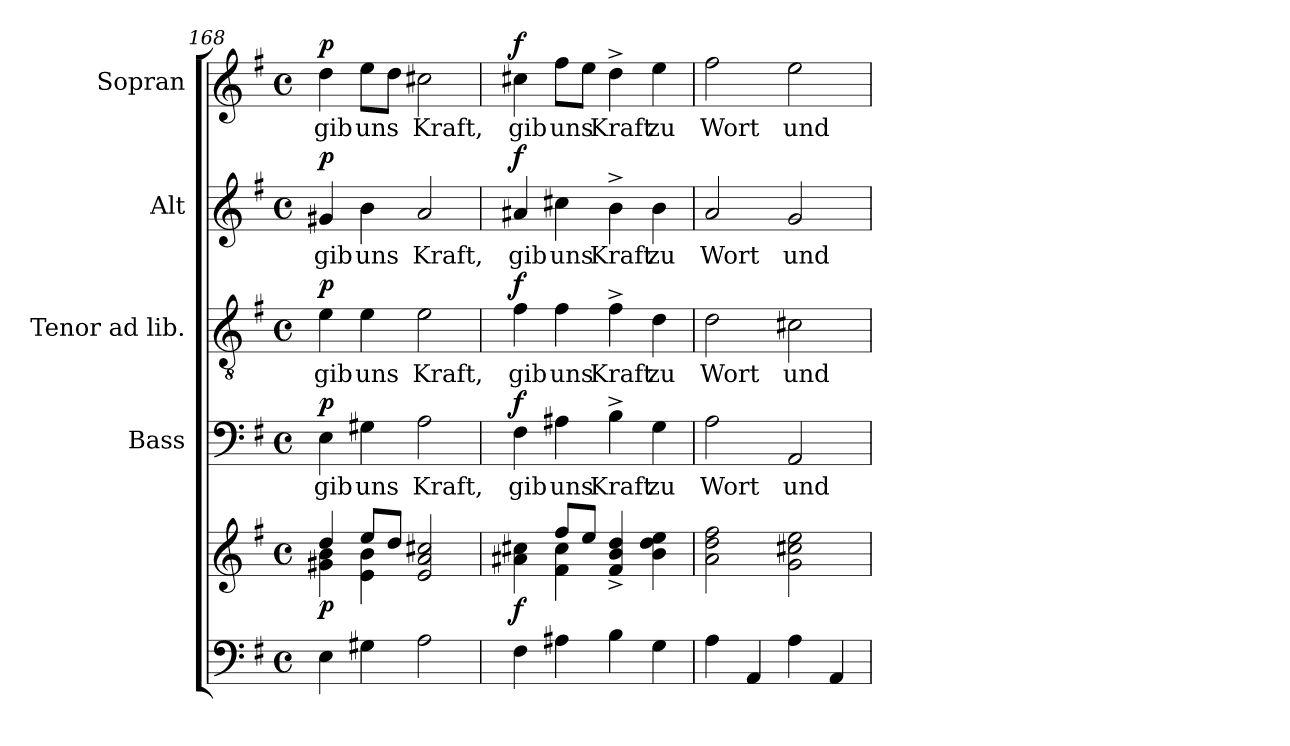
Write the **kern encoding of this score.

**kern	**kern	**dynam	**kern	**text	**dynam	**kern	**text	**dynam	**kern	**text	**dynam	**kern	**text	**dynam
*part5	*part5	*part5	*part4	*part4	*part4	*part3	*part3	*part3	*part2	*part2	*part2	*part1	*part1	*part1
*staff6	*staff5	*staff5/6	*staff4	*staff4	*staff4	*staff3	*staff3	*staff3	*staff2	*staff2	*staff2	*staff1	*staff1	*staff1
*	*	*	*I"Bass	*	*	*I"Tenor ad lib.	*	*	*I"Alt	*	*	*I"Sopran	*	*
*	*	*	*I'B.	*	*	*I'T.	*	*	*I'A.	*	*	*I'S.	*	*
!!LO:LB:g=z
*clefF4	*clefG2	*	*clefF4	*	*	*clefGv2	*	*	*clefG2	*	*	*clefG2	*	*
*k[f#]	*k[f#]	*	*k[f#]	*	*	*k[f#]	*	*	*k[f#]	*	*	*k[f#]	*	*
*G:	*G:	*	*G:	*	*	*G:	*	*	*G:	*	*	*G:	*	*
*M4/4	*M4/4	*	*M4/4	*	*	*M4/4	*	*	*M4/4	*	*	*M4/4	*	*
*met(c)	*met(c)	*	*met(c)	*	*	*met(c)	*	*	*met(c)	*	*	*met(c)	*	*
=168	=168	=168	=168	=168	=168	=168	=168	=168	=168	=168	=168	=168	=168	=168
*	*^	*	*	*	*	*	*	*	*	*	*	*	*	*
!	!	!	!LO:DY:b	!	!LO:LY:b	!LO:DY:a	!	!LO:LY:b	!LO:DY:a	!	!LO:LY:b	!LO:DY:a	!	!LO:LY:b	!LO:DY:a
4E\	4dd/	4g#X\ 4b\	p	4E\	gib	p	4e\	gib	p	4g#X/	gib	p	4dd\	gib	p
!	!	!	!	!	!LO:LY:b	!	!	!LO:LY:b	!	!	!LO:LY:b	!	!	!LO:LY:b	!
4G#X\	8ee/L	4e\ 4b\	.	4G#X\	uns	.	4e\	uns	.	4b\	uns	.	8ee\L	uns	.
.	8dd/J	.	.	.	.	.	.	.	.	.	.	.	8dd\J	.	.
!	!	!	!	!	!LO:LY:b	!	!	!LO:LY:b	!	!	!LO:LY:b	!	!	!LO:LY:b	!
2A\	2e/ 2a/ 2cc#X/	2ryy	.	2A\	Kraft,	.	2e\	Kraft,	.	2a/	Kraft,	.	2cc#X\	Kraft,	.
=169	=169	=169	=169	=169	=169	=169	=169	=169	=169	=169	=169	=169	=169	=169	=169
!	!	!	!LO:DY:b	!	!LO:LY:b	!LO:DY:a	!	!LO:LY:b	!LO:DY:a	!	!LO:LY:b	!LO:DY:a	!	!LO:LY:b	!LO:DY:a
4F#\	4a#X\ 4cc#X\	4ryy	f	4F#\	gib	f	4f#\	gib	f	4a#X/	gib	f	4cc#X\	gib	f
!	!	!	!	!	!LO:LY:b	!	!	!LO:LY:b	!	!	!LO:LY:b	!	!	!LO:LY:b	!
4A#X\	8ff#/L	4f#\ 4cc#\	.	4A#X\	uns	.	4f#\	uns	.	4cc#X\	uns	.	8ff#\L	uns	.
.	8ee/J	.	.	.	.	.	.	.	.	.	.	.	8ee\J	.	.
!	!	!	!	!	!LO:LY:b	!	!	!LO:LY:b	!	!	!LO:LY:b	!	!	!LO:LY:b	!
4B\	4f#/^< 4b/^< 4dd/^<	2ryy	.	4B^>\	Kraft	.	4f#^>\	Kraft	.	4b^>\	Kraft	.	4dd^>\	Kraft	.
!	!	!	!	!	!LO:LY:b	!	!	!LO:LY:b	!	!	!LO:LY:b	!	!	!LO:LY:b	!
4G\	4b\ 4dd\ 4ee\	.	.	4G\	zu	.	4d\	zu	.	4b\	zu	.	4ee\	zu	.
*	*v	*v	*	*	*	*	*	*	*	*	*	*	*	*	*
=170	=170	=170	=170	=170	=170	=170	=170	=170	=170	=170	=170	=170	=170	=170
!	!	!	!	!LO:LY:b	!	!	!LO:LY:b	!	!	!LO:LY:b	!	!	!LO:LY:b	!
4A\	2a\ 2dd\ 2ff#\	.	2A\	Wort	.	2d\	Wort	.	2a/	Wort	.	2ff#\	Wort	.
4AA/	.	.	.	.	.	.	.	.	.	.	.	.	.	.
!	!	!	!	!LO:LY:b	!	!	!LO:LY:b	!	!	!LO:LY:b	!	!	!LO:LY:b	!
4A\	2g\ 2cc#X\ 2ee\	.	2AA/	und	.	2c#X\	und	.	2g/	und	.	2ee\	und	.
4AA/	.	.	.	.	.	.	.	.	.	.	.	.	.	.
=	=	=	=	=	=	=	=	=	=	=	=	=	=	=
*-	*-	*-	*-	*-	*-	*-	*-	*-	*-	*-	*-	*-	*-	*-
